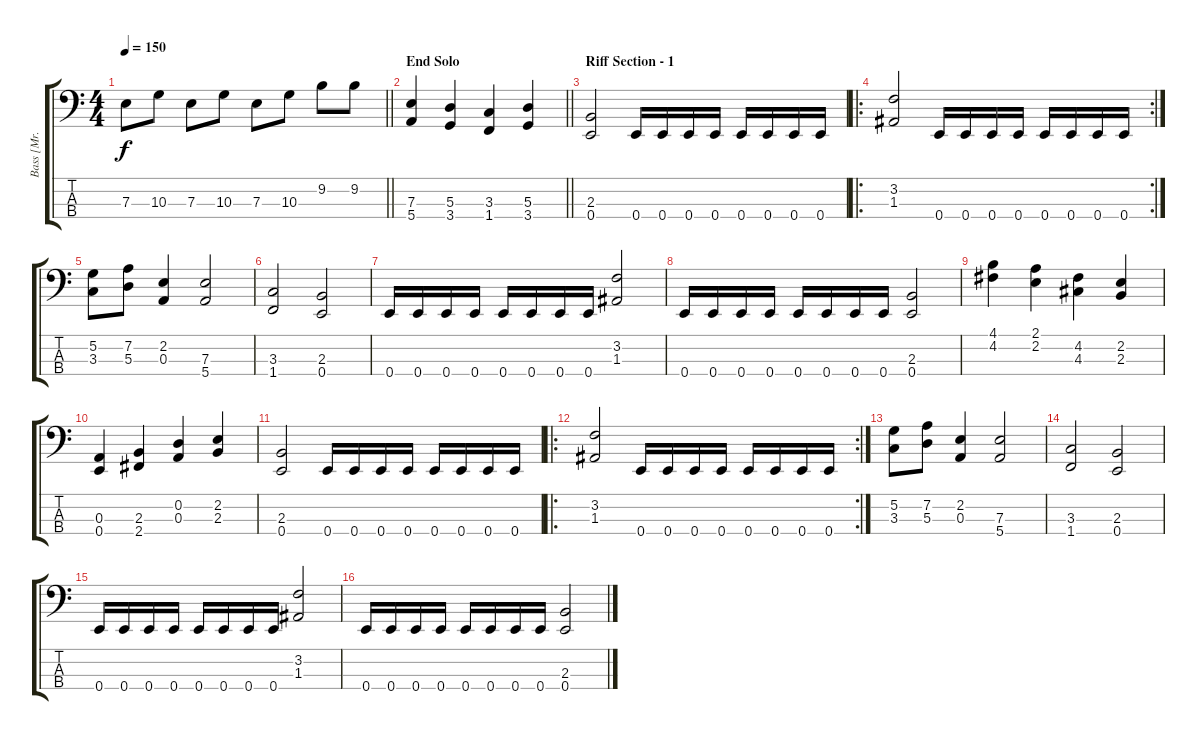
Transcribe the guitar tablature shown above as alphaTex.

\track ("Bass [Mr. Courageous]" "Bass [Mr. ") {instrument electricbassfinger}
\staff {score tabs}
\tuning (G2 D2 A1 E1) {hide}
\ts (4 4)
\tempo 150
\clef f4
\barLineRight lightlight
\ks c
7.3.8{dy f} 10.3.8 7.3.8 10.3.8 7.3.8 10.3.8 9.2.8 9.2.8 |
\section ("" "End Solo")
\barLineRight lightlight
(7.3 5.4).4 (5.3 3.4).4 (3.3 1.4).4 (5.3 3.4).4 |
\section ("" "Riff Section - 1")
(2.3 0.4).2 0.4.16 0.4.16 0.4.16 0.4.16 0.4.16 0.4.16 0.4.16 0.4.16 |
\ro
\rc 2
(3.2 1.3).2 0.4.16 0.4.16 0.4.16 0.4.16 0.4.16 0.4.16 0.4.16 0.4.16 |
(5.2 3.3).8 (7.2 5.3).8 (2.2 0.3).4 (7.3 5.4).2 |
(3.3 1.4).2 (2.3 0.4).2 |
0.4.16 0.4.16 0.4.16 0.4.16 0.4.16 0.4.16 0.4.16 0.4.16 (3.2 1.3).2 |
0.4.16 0.4.16 0.4.16 0.4.16 0.4.16 0.4.16 0.4.16 0.4.16 (2.3 0.4).2 |
(4.1 4.2).4 (2.1 2.2).4 (4.2 4.3).4 (2.2 2.3).4 |
(0.3 0.4).4 (2.3 2.4).4 (0.2 0.3).4 (2.2 2.3).4 |
(2.3 0.4).2 0.4.16 0.4.16 0.4.16 0.4.16 0.4.16 0.4.16 0.4.16 0.4.16 |
\ro
\rc 2
(3.2 1.3).2 0.4.16 0.4.16 0.4.16 0.4.16 0.4.16 0.4.16 0.4.16 0.4.16 |
(5.2 3.3).8 (7.2 5.3).8 (2.2 0.3).4 (7.3 5.4).2 |
(3.3 1.4).2 (2.3 0.4).2 |
0.4.16 0.4.16 0.4.16 0.4.16 0.4.16 0.4.16 0.4.16 0.4.16 (3.2 1.3).2 |
0.4.16 0.4.16 0.4.16 0.4.16 0.4.16 0.4.16 0.4.16 0.4.16 (2.3 0.4).2
